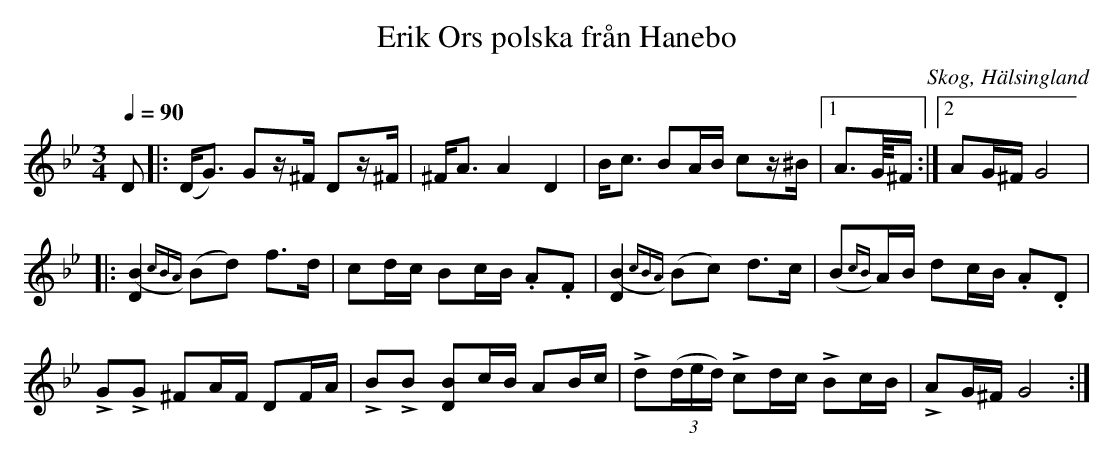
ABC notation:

X:1
T: Erik Ors polska från Hanebo
O: Skog, Hälsingland
M: 3/4
L: 1/16
Q: 1/4=90
K: Gm
D2 |: (D2<G2) G2z^F D2z^F|^F2<A2 A4 D4|B2<c2 B2AB c2z^B|1 A2>G/^F:|2 A2G^F G8|
|: [D4 (B4]{cBA}) (B2d2) f2>d2|c2dc B2cB .A2.F2|[D4 (B4]{cBA}) (B2c2) d2>c2|(B2{cB})AB d2cB .A2.D2|
LG2LG2 ^F2AF D2FA|LB2LB2 [D2 B2]cB A2Bc|Ld2(3(ded) Lc2dc LB2cB|LA2G^F G8:|
